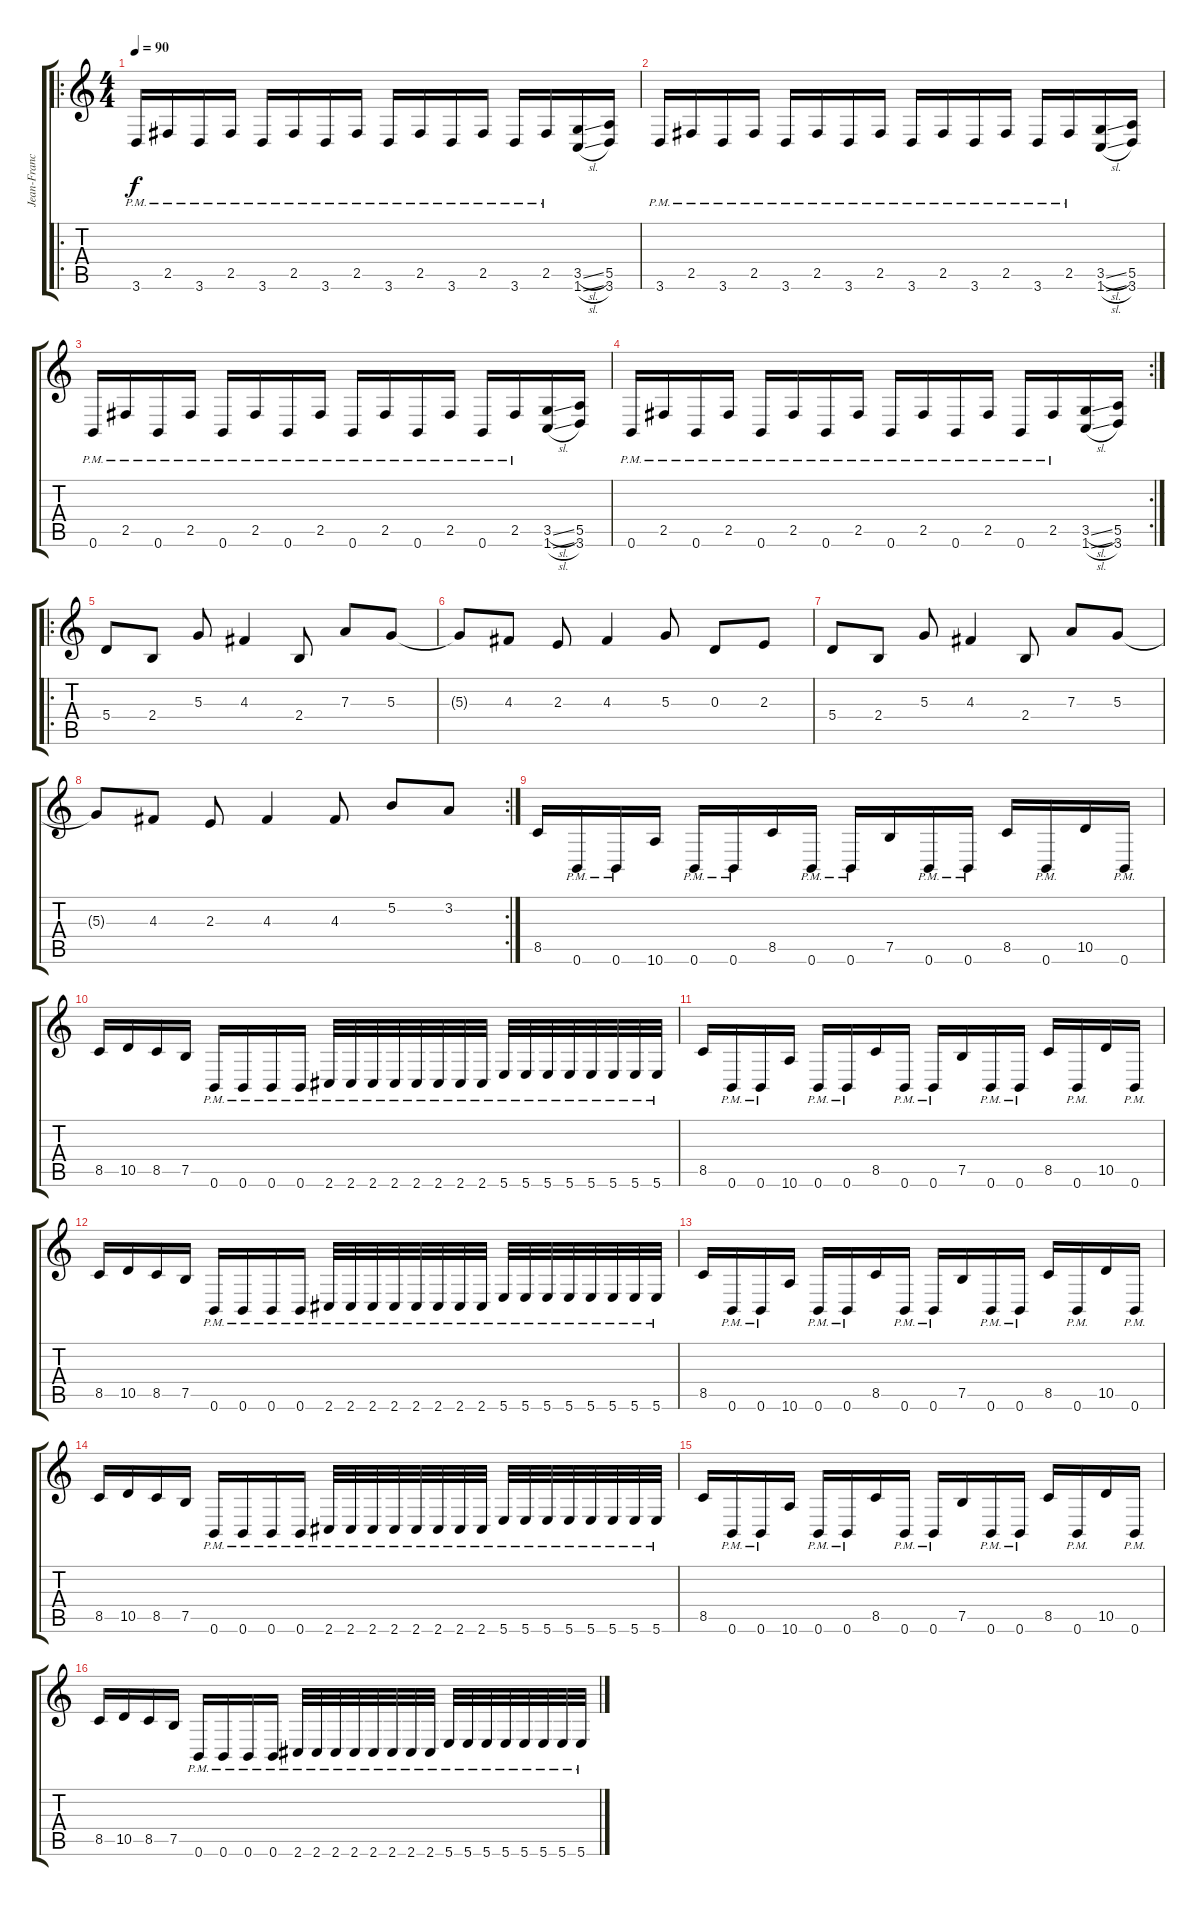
\track ("Jean-Francois Dagenals (Lead)" "Jean-Franc") {instrument distortionguitar}
\staff {score tabs}
\tuning (B3 Gb3 D3 A2 E2 B1) {hide}
\ro
\ts (4 4)
\tempo 90
\clef g2
\ks c
3.6{pm}.16{dy f} 2.5{pm}.16 3.6{pm}.16 2.5{pm}.16 3.6{pm}.16 2.5{pm}.16 3.6{pm}.16 2.5{pm}.16 3.6{pm}.16 2.5{pm}.16 3.6{pm}.16 2.5{pm}.16 3.6{pm}.16 2.5{pm}.16 (3.5{sl} 1.6{sl}).16 (5.5 3.6).16 |
3.6{pm}.16 2.5{pm}.16 3.6{pm}.16 2.5{pm}.16 3.6{pm}.16 2.5{pm}.16 3.6{pm}.16 2.5{pm}.16 3.6{pm}.16 2.5{pm}.16 3.6{pm}.16 2.5{pm}.16 3.6{pm}.16 2.5{pm}.16 (3.5{sl} 1.6{sl}).16 (5.5 3.6).16 |
0.6{pm}.16 2.5{pm}.16 0.6{pm}.16 2.5{pm}.16 0.6{pm}.16 2.5{pm}.16 0.6{pm}.16 2.5{pm}.16 0.6{pm}.16 2.5{pm}.16 0.6{pm}.16 2.5{pm}.16 0.6{pm}.16 2.5{pm}.16 (3.5{sl} 1.6{sl}).16 (5.5 3.6).16 |
\rc 2
0.6{pm}.16 2.5{pm}.16 0.6{pm}.16 2.5{pm}.16 0.6{pm}.16 2.5{pm}.16 0.6{pm}.16 2.5{pm}.16 0.6{pm}.16 2.5{pm}.16 0.6{pm}.16 2.5{pm}.16 0.6{pm}.16 2.5{pm}.16 (3.5{sl} 1.6{sl}).16 (5.5 3.6).16 |
\ro
5.4.8 2.4.8 5.3.8 4.3.4 2.4.8 7.3.8 5.3.8 |
5.3{t}.8 4.3.8 2.3.8 4.3.4 5.3.8 0.3.8 2.3.8 |
5.4.8 2.4.8 5.3.8 4.3.4 2.4.8 7.3.8 5.3.8 |
\rc 2
5.3{t}.8 4.3.8 2.3.8 4.3.4 4.3.8 5.2.8 3.2.8 |
8.5.16 0.6{pm}.16 0.6{pm}.16 10.6.16 0.6{pm}.16 0.6{pm}.16 8.5.16 0.6{pm}.16 0.6{pm}.16 7.5.16 0.6{pm}.16 0.6{pm}.16 8.5.16 0.6{pm}.16 10.5.16 0.6{pm}.16 |
8.5.16 10.5.16 8.5.16 7.5.16 0.6{pm}.16 0.6{pm}.16 0.6{pm}.16 0.6{pm}.16 2.6{pm}.32 2.6{pm}.32 2.6{pm}.32 2.6{pm}.32 2.6{pm}.32 2.6{pm}.32 2.6{pm}.32 2.6{pm}.32 5.6{pm}.32 5.6{pm}.32 5.6{pm}.32 5.6{pm}.32 5.6{pm}.32 5.6{pm}.32 5.6{pm}.32 5.6{pm}.32 |
8.5.16 0.6{pm}.16 0.6{pm}.16 10.6.16 0.6{pm}.16 0.6{pm}.16 8.5.16 0.6{pm}.16 0.6{pm}.16 7.5.16 0.6{pm}.16 0.6{pm}.16 8.5.16 0.6{pm}.16 10.5.16 0.6{pm}.16 |
8.5.16 10.5.16 8.5.16 7.5.16 0.6{pm}.16 0.6{pm}.16 0.6{pm}.16 0.6{pm}.16 2.6{pm}.32 2.6{pm}.32 2.6{pm}.32 2.6{pm}.32 2.6{pm}.32 2.6{pm}.32 2.6{pm}.32 2.6{pm}.32 5.6{pm}.32 5.6{pm}.32 5.6{pm}.32 5.6{pm}.32 5.6{pm}.32 5.6{pm}.32 5.6{pm}.32 5.6{pm}.32 |
8.5.16 0.6{pm}.16 0.6{pm}.16 10.6.16 0.6{pm}.16 0.6{pm}.16 8.5.16 0.6{pm}.16 0.6{pm}.16 7.5.16 0.6{pm}.16 0.6{pm}.16 8.5.16 0.6{pm}.16 10.5.16 0.6{pm}.16 |
8.5.16 10.5.16 8.5.16 7.5.16 0.6{pm}.16 0.6{pm}.16 0.6{pm}.16 0.6{pm}.16 2.6{pm}.32 2.6{pm}.32 2.6{pm}.32 2.6{pm}.32 2.6{pm}.32 2.6{pm}.32 2.6{pm}.32 2.6{pm}.32 5.6{pm}.32 5.6{pm}.32 5.6{pm}.32 5.6{pm}.32 5.6{pm}.32 5.6{pm}.32 5.6{pm}.32 5.6{pm}.32 |
8.5.16 0.6{pm}.16 0.6{pm}.16 10.6.16 0.6{pm}.16 0.6{pm}.16 8.5.16 0.6{pm}.16 0.6{pm}.16 7.5.16 0.6{pm}.16 0.6{pm}.16 8.5.16 0.6{pm}.16 10.5.16 0.6{pm}.16 |
8.5.16 10.5.16 8.5.16 7.5.16 0.6{pm}.16 0.6{pm}.16 0.6{pm}.16 0.6{pm}.16 2.6{pm}.32 2.6{pm}.32 2.6{pm}.32 2.6{pm}.32 2.6{pm}.32 2.6{pm}.32 2.6{pm}.32 2.6{pm}.32 5.6{pm}.32 5.6{pm}.32 5.6{pm}.32 5.6{pm}.32 5.6{pm}.32 5.6{pm}.32 5.6{pm}.32 5.6{pm}.32
